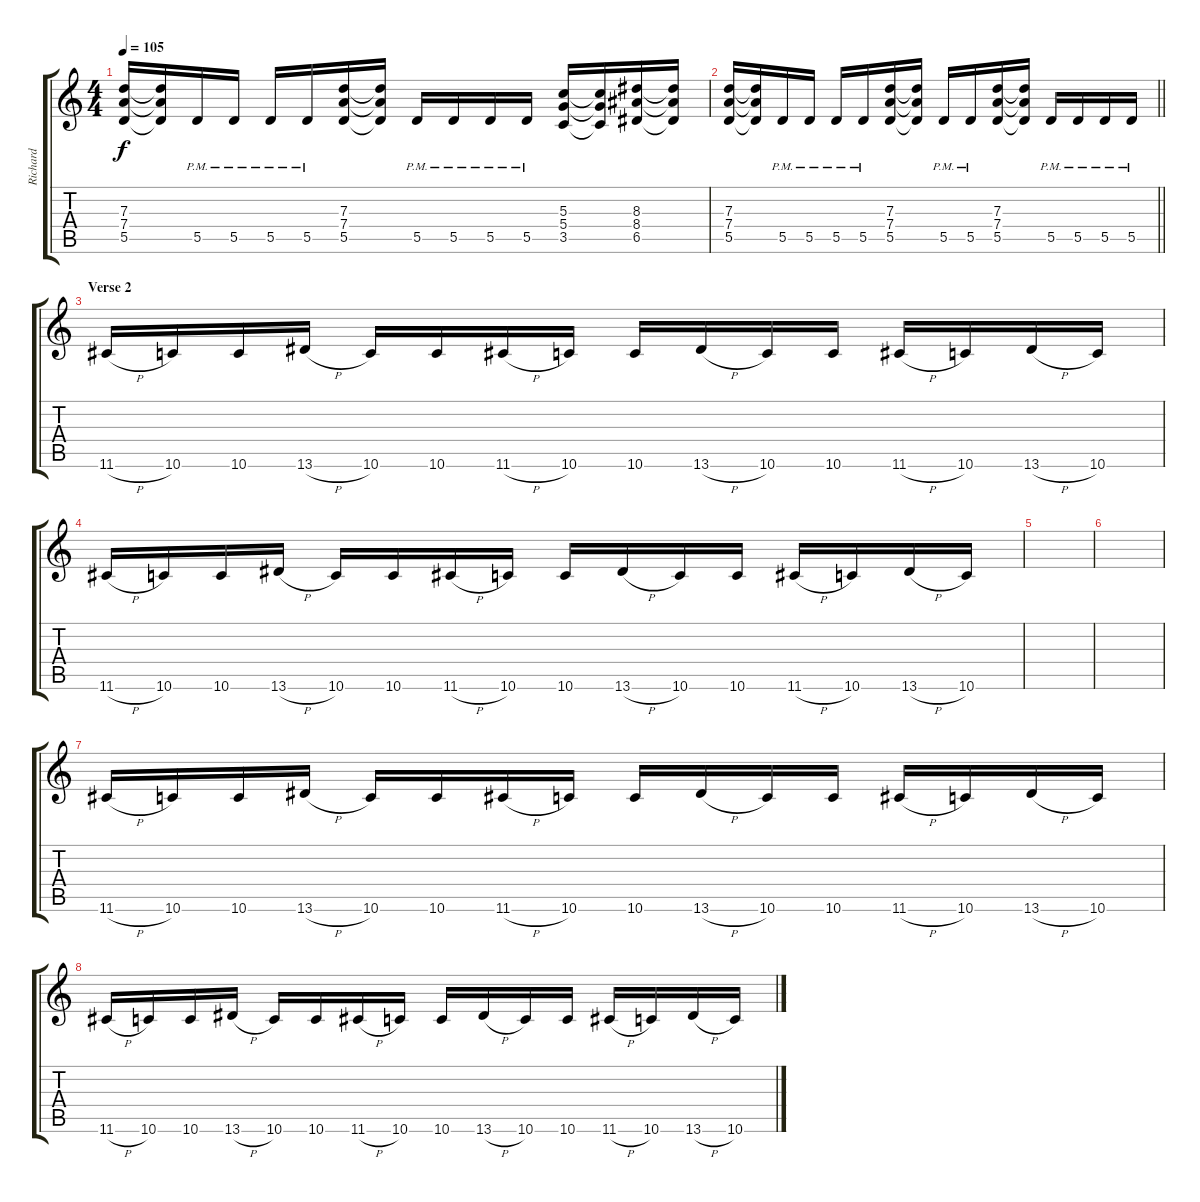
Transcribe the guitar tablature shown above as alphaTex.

\track ("Richard" "Richard") {instrument distortionguitar}
\staff {score tabs}
\tuning (E4 B3 G3 D3 A2 D2) {hide}
\ts (4 4)
\tempo 105
\clef g2
\ks c
(7.3 7.4 5.5).16{dy f} (7.3{t} 7.4{t} 5.5{t}).16 5.5{pm}.16 5.5{pm}.16 5.5{pm}.16 5.5{pm}.16 (7.3 7.4 5.5).16 (7.3{t} 7.4{t} 5.5{t}).16 5.5{pm}.16 5.5{pm}.16 5.5{pm}.16 5.5{pm}.16 (5.3 5.4 3.5).16 (5.3{t} 5.4{t} 3.5{t}).16 (8.3 8.4 6.5).16 (8.3{t} 8.4{t} 6.5{t}).16 |
\barLineRight lightlight
(7.3 7.4 5.5).16 (7.3{t} 7.4{t} 5.5{t}).16 5.5{pm}.16 5.5{pm}.16 5.5{pm}.16 5.5{pm}.16 (7.3 7.4 5.5).16 (7.3{t} 7.4{t} 5.5{t}).16 5.5{pm}.16 5.5{pm}.16 (7.3 7.4 5.5).16 (7.3{t} 7.4{t} 5.5{t}).16 5.5{pm}.16 5.5{pm}.16 5.5{pm}.16 5.5{pm}.16 |
\section ("" "Verse 2")
11.6{h}.16 10.6.16 10.6.16 13.6{h}.16 10.6.16 10.6.16 11.6{h}.16 10.6.16 10.6.16 13.6{h}.16 10.6.16 10.6.16 11.6{h}.16 10.6.16 13.6{h}.16 10.6.16 |
11.6{h}.16 10.6.16 10.6.16 13.6{h}.16 10.6.16 10.6.16 11.6{h}.16 10.6.16 10.6.16 13.6{h}.16 10.6.16 10.6.16 11.6{h}.16 10.6.16 13.6{h}.16 10.6.16 |
|
|
11.6{h}.16 10.6.16 10.6.16 13.6{h}.16 10.6.16 10.6.16 11.6{h}.16 10.6.16 10.6.16 13.6{h}.16 10.6.16 10.6.16 11.6{h}.16 10.6.16 13.6{h}.16 10.6.16 |
11.6{h}.16 10.6.16 10.6.16 13.6{h}.16 10.6.16 10.6.16 11.6{h}.16 10.6.16 10.6.16 13.6{h}.16 10.6.16 10.6.16 11.6{h}.16 10.6.16 13.6{h}.16 10.6.16
